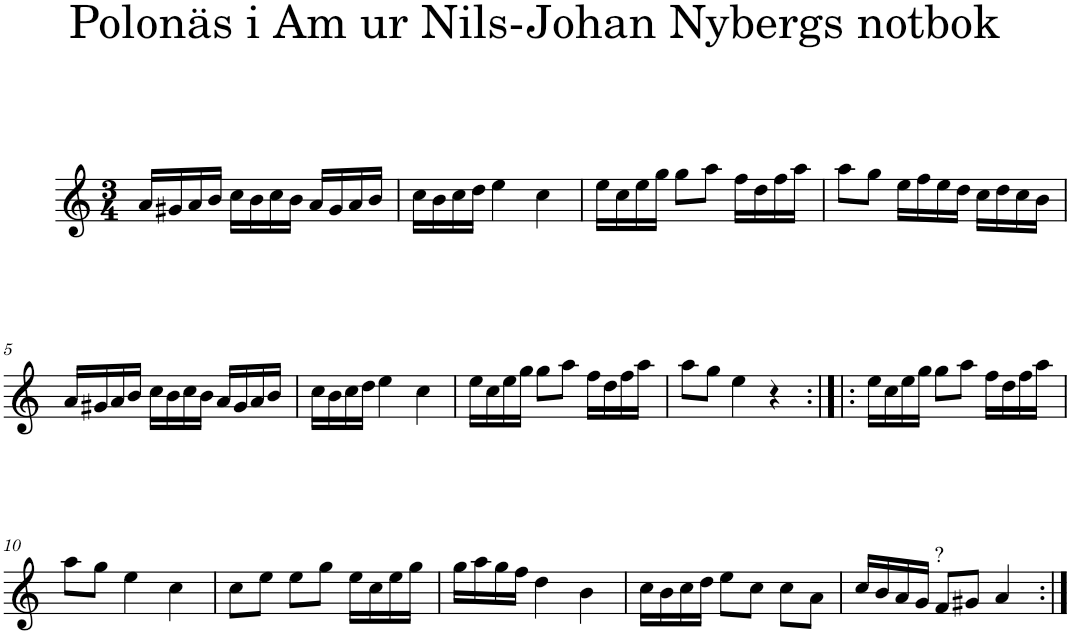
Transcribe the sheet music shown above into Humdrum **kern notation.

**kern
*part1
*staff1
*I"Piano
*I'Pno
*clefG2
*k[]
*M3/4
=1
16a/LL
16g#X/
16a/
16b/JJ
16cc\LL
16b\
16cc\
16b\JJ
16a/LL
16g#/
16a/
16b/JJ
=2
16cc\LL
16b\
16cc\
16dd\JJ
4ee\
4cc\
=3
16ee\LL
16cc\
16ee\
16gg\JJ
8gg\L
8aa\J
16ff\LL
16dd\
16ff\
16aa\JJ
=4
8aa\L
8gg\J
16ee\LL
16ff\
16ee\
16dd\JJ
16cc\LL
16dd\
16cc\
16b\JJ
!!LO:LB:g=z
=5
16a/LL
16g#X/
16a/
16b/JJ
16cc\LL
16b\
16cc\
16b\JJ
16a/LL
16g#/
16a/
16b/JJ
=6
16cc\LL
16b\
16cc\
16dd\JJ
4ee\
4cc\
=7
16ee\LL
16cc\
16ee\
16gg\JJ
8gg\L
8aa\J
16ff\LL
16dd\
16ff\
16aa\JJ
=8
8aa\L
8gg\J
4ee\
4r
=9:|!|:
16ee\LL
16cc\
16ee\
16gg\JJ
8gg\L
8aa\J
16ff\LL
16dd\
16ff\
16aa\JJ
!!LO:LB:g=z
=10
8aa\L
8gg\J
4ee\
4cc\
=11
8cc\L
8ee\J
8ee\L
8gg\J
16ee\LL
16cc\
16ee\
16gg\JJ
=12
16gg\LL
16aa\
16gg\
16ff\JJ
4dd\
4b\
=13
16cc\LL
16b\
16cc\
16dd\JJ
8ee\L
8cc\J
8cc\L
8a\J
=14
16cc/LL
16b/
16a/
16g/JJ
!LO:TX:a:t=?
8f/L
8g#X/J
4a/
=:|!
*-
